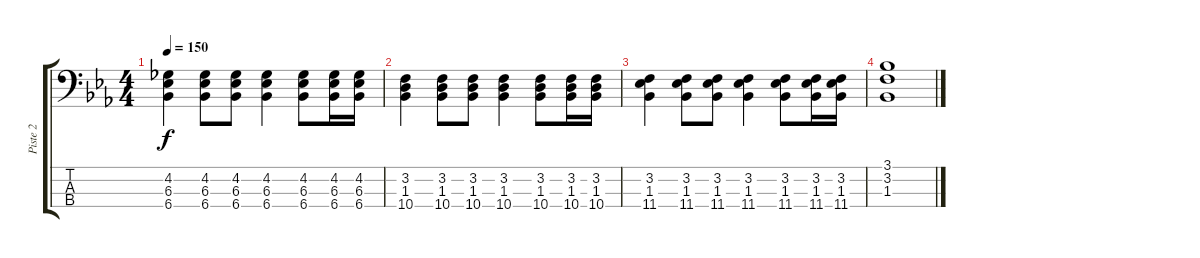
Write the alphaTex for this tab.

\track ("Piste 2" "Piste 2") {instrument electricguitarmuted}
\staff {score tabs}
\tuning (G2 D2 A1 E1) {hide}
\ts (4 4)
\tempo 150
\clef f4
\ks eb
(4.2 6.3 6.4).4{dy f} (4.2 6.3 6.4).8 (4.2 6.3 6.4).8 (4.2 6.3 6.4).4 (4.2 6.3 6.4).8 (4.2 6.3 6.4).16 (4.2 6.3 6.4).16 |
(3.2 1.3 10.4).4 (3.2 1.3 10.4).8 (3.2 1.3 10.4).8 (3.2 1.3 10.4).4 (3.2 1.3 10.4).8 (3.2 1.3 10.4).16 (3.2 1.3 10.4).16 |
(3.2 1.3 11.4).4 (3.2 1.3 11.4).8 (3.2 1.3 11.4).8 (3.2 1.3 11.4).4 (3.2 1.3 11.4).8 (3.2 1.3 11.4).16 (3.2 1.3 11.4).16 |
(3.1 3.2 1.3).1
